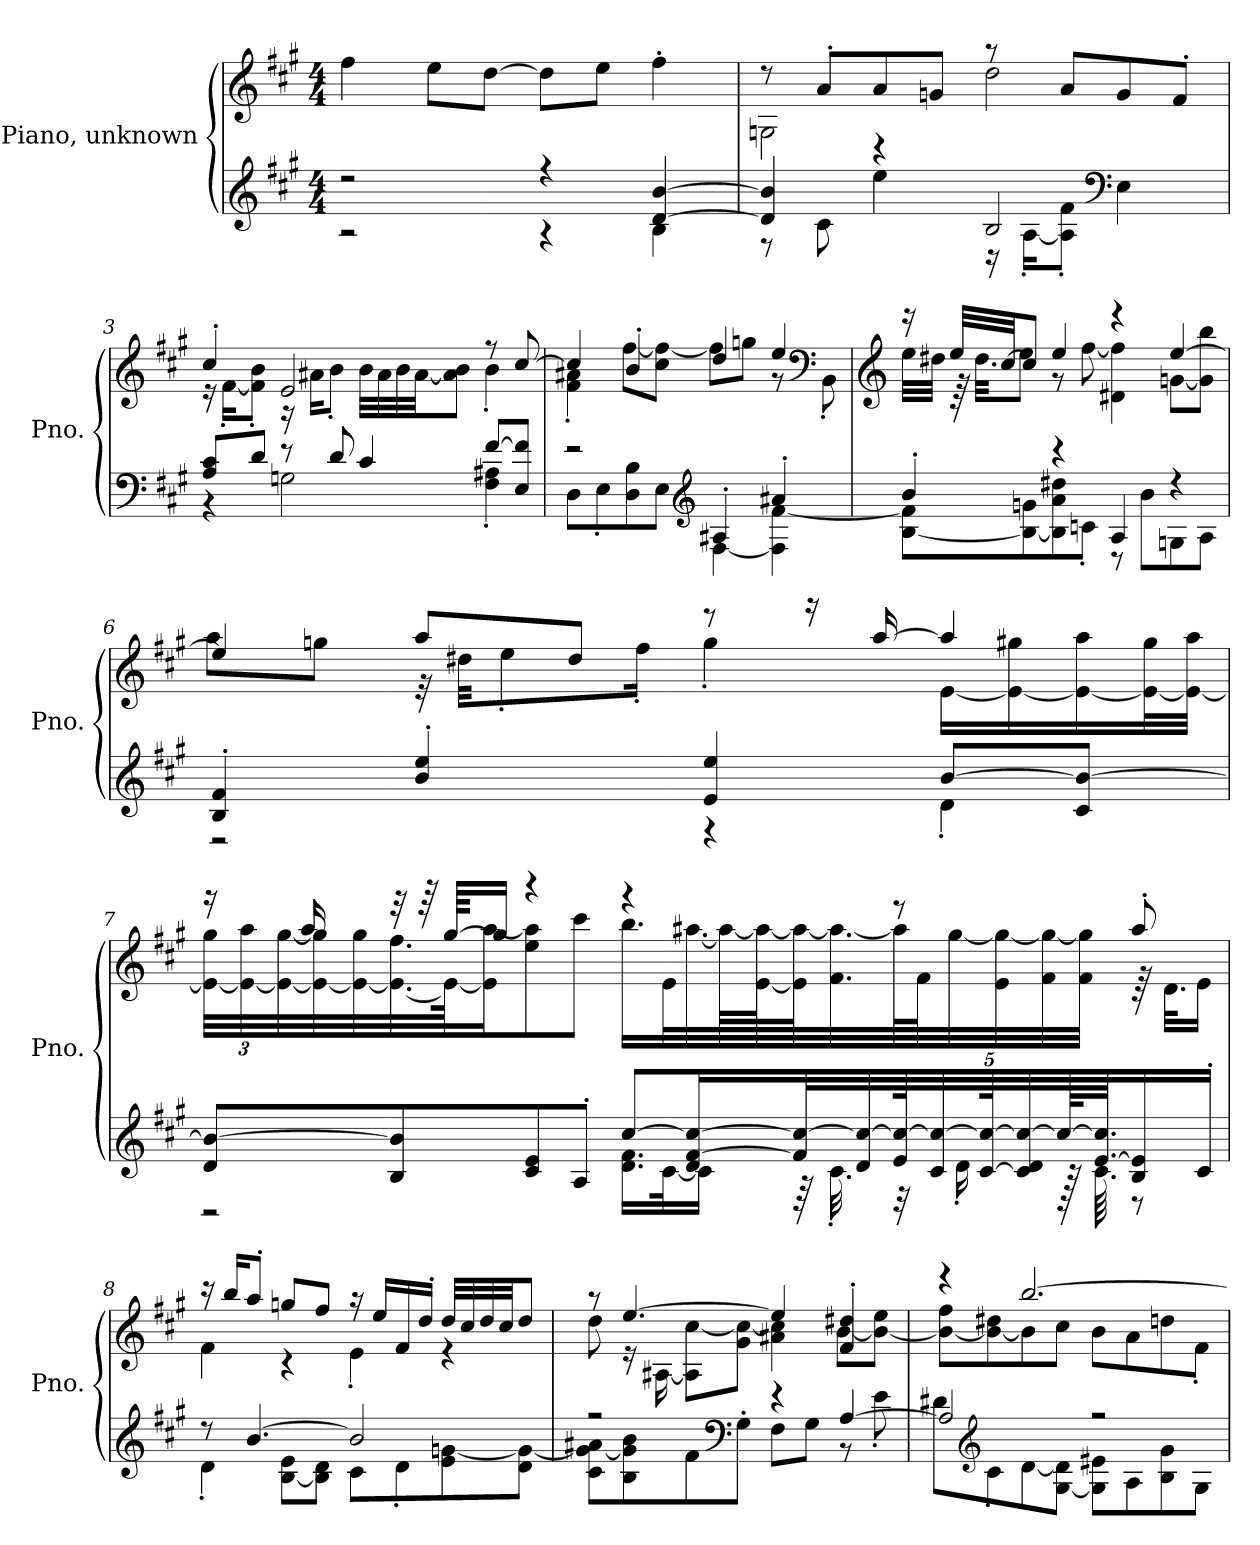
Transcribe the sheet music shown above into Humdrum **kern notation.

**kern	**kern
*part1	*part1
*staff2	*staff1
*I"Piano, unknown	*
*I'Pno.	*
*clefG2	*clefG2
*k[f#c#g#]	*k[f#c#g#]
*M4/4	*M4/4
*MM120	*MM120
=1	=1
*^	*
2r	2r	4ff#\
.	.	8ee\L
.	.	[8dd\J
4r	4r	8dd\L]
.	.	8ee\J
[4d/ [4b/	4B\	4ff#'\
=2	=2	=2
*	*	*^
4d/] 4b/]	8r	8r	2Gn\
.	8c#\	8a'/L	.
4r	4ee\	8a/	.
.	.	8gn/J	.
2B/	16r	8r	2dd\
.	[16A'\KL	.	.
.	8A\]' 8f#\'J	8a/L	.
*clefF4	*	*	*
.	4E\	8g/	.
.	.	8f#'/J	.
=3	=3	=3	=3
8A/ 8c#/L	4r	4cc#'/	16r
.	.	.	[16f#'\KL
8d/J	.	.	8f#\]' 8b\'J
8r	2Gn\	2e/	16r
.	.	.	16a#X\KL
8d/	.	.	8b'\J
4c#/	.	.	32b\LLL
.	.	.	32a#\
.	.	.	32b\
.	.	.	[32a#\JJ
.	.	.	8a#\] 8b\J
[8f#/L	4F#\' 4A#X\'	8r	4b'\
8E/ 8f#/]J	.	[8cc#/	.
!!LO:LB:g=z	!!
=4	=4	=4	=4
2r	8D\L	4cc#/]	4f#\' 4a#X\'
.	8E'\	.	.
.	8D\ 8B\	4b'/	[8ff#\L
.	8E\J	.	8cc#\ 8ff#\_J
*clefG2	*	*	*
4A#X'/	[4F#\	4dd/	8ff#\L]
.	.	.	8ggn\J
4a#X'/	4F#\] [4f#\	4ee/	8r
*	*	*clefF4	*
.	.	.	8BB'\
=5	=5	=5	=5
*	*	*clefG2	*
4b'/	[8B\ 8f#\]L	16r	32ee\LLL
.	.	.	32dd#X\JJJ
.	.	32ee/LLL	64r
.	.	.	32.dd#\KKL
.	.	[32cc#/JJ	.
.	8B\_ 8gn\	8cc#/J]	8ee\J
4r	8B\] 8a\ 8dd#X\	4ee/	8r
.	8cn'\J	.	[8ff#\
4A/	8r	4r	4d#X\ 4ff#\]
.	8b\L	.	.
4r	8Gn\	[4ee/	[8gn\L
.	8A\J	.	8g\] 8bb\J
!!LO:LB:g=z	!!
=6	=6	=6	=6
4B/' 4f#/'	2r	4ee/]	8aa\L
.	.	.	8ggn\J
4b/' 4ee/'	.	8aa/L	32r
.	.	.	32dd#X\KKL
.	.	.	8ee'\
.	.	8dd#/J	.
.	.	.	16ff#'\Jk
4e/ 4ee/	4r	8r	4gg'\
.	.	16r	.
.	.	[16aa/	.
[8b/L	4d'\	4aa/]	[16e\LL
.	.	.	16e\_ 16gg#X\
8c#/ 8b/_J	.	.	16e\_ 16aa\
.	.	.	32e\_ 32gg#\L
.	.	.	32e\_ 32aa\JJJ
!!LO:LB:g=z	!!
=7	=7	=7	=7
*	*	*	*Xbrackettup
8d/ 8b/_L	2r	16r	48e\_ 48gg#\LLL
.	.	.	48e\_ 48aa\
.	.	.	48e\_ [48gg#\
.	.	16aa/	32e\_ 32gg#\]
.	.	.	32e\_ 32gg#\
8B/ 8b/]	.	32r	32.e\_ 32.ff#\
.	.	64r	.
.	.	[64gg#/KKLL	64e\JK_
.	.	16gg#/JJ]	16e\] [16aa\J
8c#/ 8e/	.	4r	8ee\ 8aa\]
8A'/J	.	.	8ccc#\J
[8cc#/L	16.d\ 16.f#\LL	4r	16.bb\LL
.	[32c#\K	.	32e\L
16d/ [16f#/ 16cc#/_L	16c#\JJ]	.	[32.aa#X\
.	.	.	128aa#\LL_
.	.	.	[128e\ 128aa#\_J
32f#/] 32cc#/_L	64r	.	64e\] 64aa#\_J
.	32.c#'\	.	32.f#\ 32.aa#\_
32d/ 32cc#/_	.	.	.
64e/ 64cc#/_K	32r	8r	80aa#\L]
.	.	.	80f#\J
32c#/ 32cc#/_	.	.	.
.	.	.	[40gg#\
.	16d'\	.	.
[64c#/ 64cc#/_K	.	.	.
.	.	.	40e\ 40gg#\_
32c#/] 32d/ 32cc#/_	.	.	.
.	.	.	40f#\ 40gg#\_
128cc#/KL_	128r	.	.
.	.	.	40f#\ 40gg#\]JJJ
[64.e/ 64.cc#/]JJ	64.c#\	.	.
16B/ 16e/]	8r	8aa#'/	64r
.	.	.	32.d\KLL
16c#'/JJ	.	.	16e\JJ
!!LO:LB:g=z	!!
=8	=8	=8	=8
8r	4d'\	16r	4f#\
.	.	16bb/KL	.
[4.b/	.	8aa'/J	.
.	[8B\ 8e\L	8ggn/L	4r
.	8B\] 8d\J	8ff#/J	.
2b/]	8c#\L	16r	4e'\
.	.	16ee/LL	.
.	8d'\	16f#/	.
.	.	16dd'/JJ	.
.	8e\ [8gn\	32dd/LLL	4r
.	.	32cc#/	.
.	.	32dd/	.
.	.	32cc#/JJ	.
.	8d\ 8g\_J	8dd/J	.
=9	=9	=9	=9
2r	8c#\ 8g\_ 8a#X\L	8r	8dd\
.	8B\ 8g\] 8b\	[4.ee/	16r
.	.	.	[16A#X\
.	8f#\	.	8A#\] [8cc#\L
*clefF4	*	*	*
.	8G#'\J	.	8g#\ 8cc#\_J
4r	8F#\L	4ee/]	4a#X\ 4cc#\]
.	8G#\J	.	.
[4A/	8r	4f#/' 4dd#X/'	[8b\L
.	8e'\	.	8b\_ 8ee\J
!!LO:LB:g=z	!!
=10	=10	=10	=10
2A/]	8d#X\L	4r	8b\_ 8ff#\L
*clefG2	*	*	*
.	8c#'\	.	8b\_ 8dd#X\
.	[8d#\	[2.bb/	8b\]
.	[8G#\ 8d#\]J	.	8cc#\J
2r	8G#\] 8e#X\L	.	8b\L
.	8A\	.	8a\
.	8B\ 8g#\	.	8ddn\
.	8G#\J	.	8f#'\J
*v	*v	*	*
*	*v	*v
=	=
*-	*-
